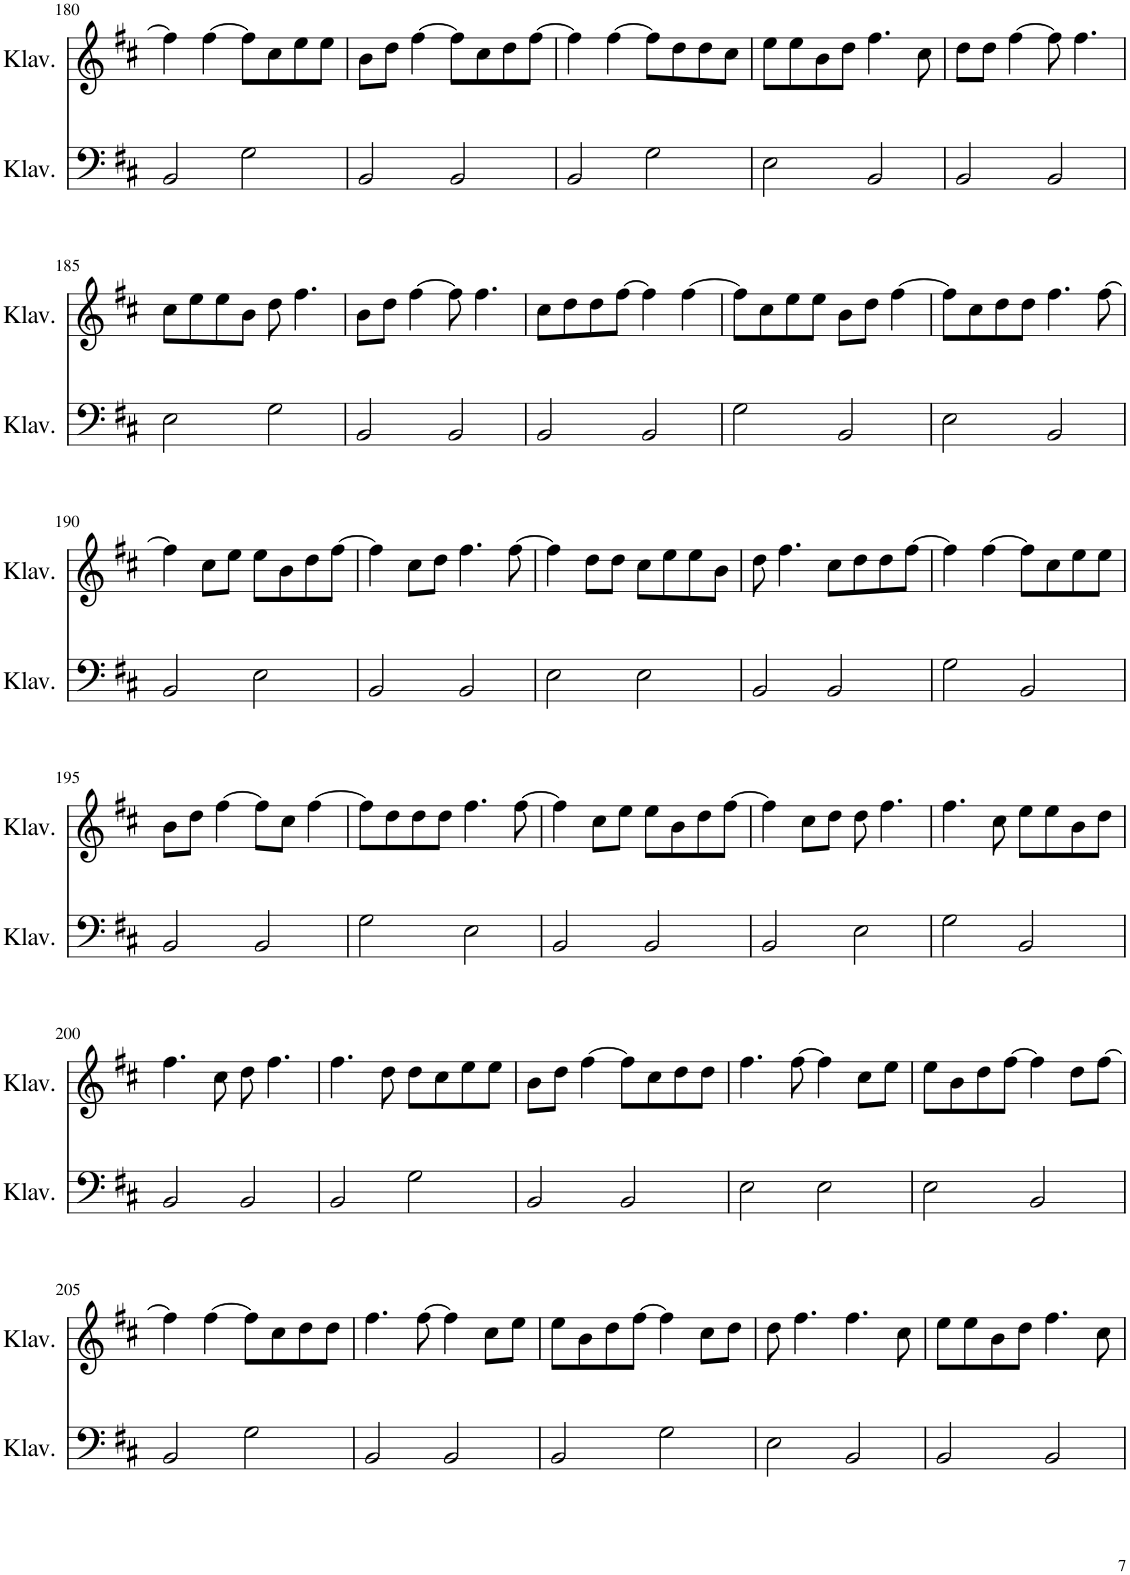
**kern	**kern
*part2	*part1
*staff2	*staff1
*I"Klavier	*I"Klavier
*I'Klav.	*I'Klav.
!!LO:PB:g=z
*clefF4	*clefG2
*k[f#c#]	*k[f#c#]
*M4/4	*M4/4
=180	=180
2BB/	4ff#\]
.	[4ff#\
2G\	8ff#\L]
.	8cc#\
.	8ee\
.	8ee\J
=181	=181
2BB/	8b\L
.	8dd\J
.	[4ff#\
2BB/	8ff#\L]
.	8cc#\
.	8dd\
.	[8ff#\J
=182	=182
2BB/	4ff#\]
.	[4ff#\
2G\	8ff#\L]
.	8dd\
.	8dd\
.	8cc#\J
=183	=183
2E\	8ee\L
.	8ee\
.	8b\
.	8dd\J
2BB/	4.ff#\
.	8cc#\
=184	=184
2BB/	8dd\L
.	8dd\J
.	[4ff#\
2BB/	8ff#\]
.	4.ff#\
!!LO:LB:g=z
=185	=185
2E\	8cc#\L
.	8ee\
.	8ee\
.	8b\J
2G\	8dd\
.	4.ff#\
=186	=186
2BB/	8b\L
.	8dd\J
.	[4ff#\
2BB/	8ff#\]
.	4.ff#\
=187	=187
2BB/	8cc#\L
.	8dd\
.	8dd\
.	[8ff#\J
2BB/	4ff#\]
.	[4ff#\
=188	=188
2G\	8ff#\L]
.	8cc#\
.	8ee\
.	8ee\J
2BB/	8b\L
.	8dd\J
.	[4ff#\
=189	=189
2E\	8ff#\L]
.	8cc#\
.	8dd\
.	8dd\J
2BB/	4.ff#\
.	[8ff#\
!!LO:LB:g=z
=190	=190
2BB/	4ff#\]
.	8cc#\L
.	8ee\J
2E\	8ee\L
.	8b\
.	8dd\
.	[8ff#\J
=191	=191
2BB/	4ff#\]
.	8cc#\L
.	8dd\J
2BB/	4.ff#\
.	[8ff#\
=192	=192
2E\	4ff#\]
.	8dd\L
.	8dd\J
2E\	8cc#\L
.	8ee\
.	8ee\
.	8b\J
=193	=193
2BB/	8dd\
.	4.ff#\
2BB/	8cc#\L
.	8dd\
.	8dd\
.	[8ff#\J
=194	=194
2G\	4ff#\]
.	[4ff#\
2BB/	8ff#\L]
.	8cc#\
.	8ee\
.	8ee\J
!!LO:LB:g=z
=195	=195
2BB/	8b\L
.	8dd\J
.	[4ff#\
2BB/	8ff#\L]
.	8cc#\J
.	[4ff#\
=196	=196
2G\	8ff#\L]
.	8dd\
.	8dd\
.	8dd\J
2E\	4.ff#\
.	[8ff#\
=197	=197
2BB/	4ff#\]
.	8cc#\L
.	8ee\J
2BB/	8ee\L
.	8b\
.	8dd\
.	[8ff#\J
=198	=198
2BB/	4ff#\]
.	8cc#\L
.	8dd\J
2E\	8dd\
.	4.ff#\
=199	=199
2G\	4.ff#\
.	8cc#\
2BB/	8ee\L
.	8ee\
.	8b\
.	8dd\J
!!LO:LB:g=z
=200	=200
2BB/	4.ff#\
.	8cc#\
2BB/	8dd\
.	4.ff#\
=201	=201
2BB/	4.ff#\
.	8dd\
2G\	8dd\L
.	8cc#\
.	8ee\
.	8ee\J
=202	=202
2BB/	8b\L
.	8dd\J
.	[4ff#\
2BB/	8ff#\L]
.	8cc#\
.	8dd\
.	8dd\J
=203	=203
2E\	4.ff#\
.	[8ff#\
2E\	4ff#\]
.	8cc#\L
.	8ee\J
=204	=204
2E\	8ee\L
.	8b\
.	8dd\
.	[8ff#\J
2BB/	4ff#\]
.	8dd\L
.	[8ff#\J
!!LO:LB:g=z
=205	=205
2BB/	4ff#\]
.	[4ff#\
2G\	8ff#\L]
.	8cc#\
.	8dd\
.	8dd\J
=206	=206
2BB/	4.ff#\
.	[8ff#\
2BB/	4ff#\]
.	8cc#\L
.	8ee\J
=207	=207
2BB/	8ee\L
.	8b\
.	8dd\
.	[8ff#\J
2G\	4ff#\]
.	8cc#\L
.	8dd\J
=208	=208
2E\	8dd\
.	4.ff#\
2BB/	4.ff#\
.	8cc#\
=209	=209
2BB/	8ee\L
.	8ee\
.	8b\
.	8dd\J
2BB/	4.ff#\
.	8cc#\
=	=
*-	*-
